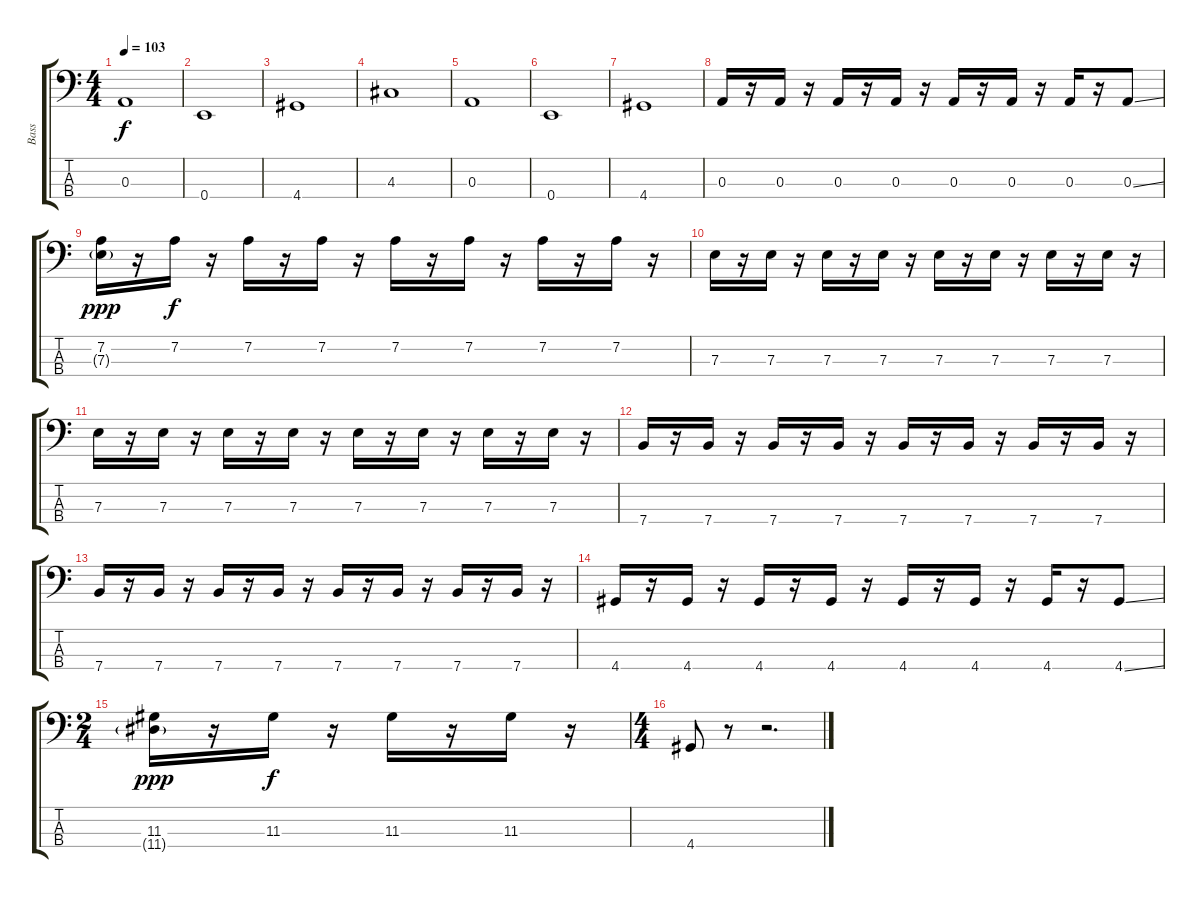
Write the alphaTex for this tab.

\track ("Bass" "Bass") {instrument electricbassfinger}
\staff {score tabs}
\tuning (G2 D2 A1 E1) {hide}
\ts (4 4)
\tempo 103
\clef f4
\ks c
0.3.1{dy f} |
0.4.1 |
4.4.1 |
4.3.1 |
0.3.1 |
0.4.1 |
4.4.1 |
0.3.16 r.16 0.3.16 r.16 0.3.16 r.16 0.3.16 r.16 0.3.16 r.16 0.3.16 r.16 0.3.16 r.16 0.3{ss}.8 |
(7.2 7.3{g}).16{dy ppp} r.16 7.2.16{dy f} r.16 7.2.16 r.16 7.2.16 r.16 7.2.16 r.16 7.2.16 r.16 7.2.16 r.16 7.2.16 r.16 |
7.3.16 r.16 7.3.16 r.16 7.3.16 r.16 7.3.16 r.16 7.3.16 r.16 7.3.16 r.16 7.3.16 r.16 7.3.16 r.16 |
7.3.16 r.16 7.3.16 r.16 7.3.16 r.16 7.3.16 r.16 7.3.16 r.16 7.3.16 r.16 7.3.16 r.16 7.3.16 r.16 |
7.4.16 r.16 7.4.16 r.16 7.4.16 r.16 7.4.16 r.16 7.4.16 r.16 7.4.16 r.16 7.4.16 r.16 7.4.16 r.16 |
7.4.16 r.16 7.4.16 r.16 7.4.16 r.16 7.4.16 r.16 7.4.16 r.16 7.4.16 r.16 7.4.16 r.16 7.4.16 r.16 |
4.4.16 r.16 4.4.16 r.16 4.4.16 r.16 4.4.16 r.16 4.4.16 r.16 4.4.16 r.16 4.4.16 r.16 4.4{ss}.8 |
\ts (2 4)
(11.3 11.4{g}).16{dy ppp} r.16 11.3.16{dy f} r.16 11.3.16 r.16 11.3.16 r.16 |
\ts (4 4)
4.4.8 r.8 r.2{d}
